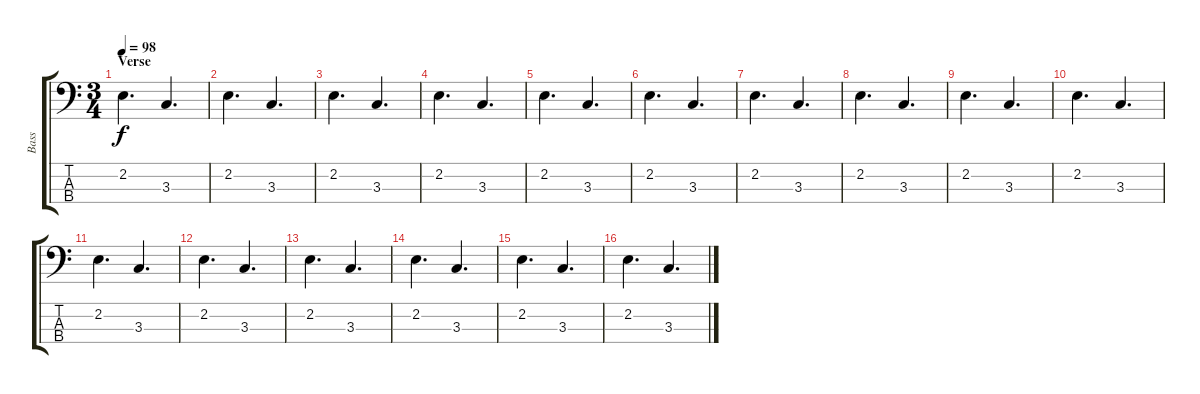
\track ("Bass" "Bass") {instrument acousticbass}
\staff {score tabs}
\tuning (G2 D2 A1 E1) {hide}
\ts (3 4)
\section ("" "Verse")
\tempo 98
\clef f4
\ks c
2.2.4{d dy f} 3.3.4{d} |
2.2.4{d} 3.3.4{d} |
2.2.4{d} 3.3.4{d} |
2.2.4{d} 3.3.4{d} |
2.2.4{d} 3.3.4{d} |
2.2.4{d} 3.3.4{d} |
2.2.4{d} 3.3.4{d} |
2.2.4{d} 3.3.4{d} |
2.2.4{d} 3.3.4{d} |
2.2.4{d} 3.3.4{d} |
2.2.4{d} 3.3.4{d} |
2.2.4{d} 3.3.4{d} |
2.2.4{d} 3.3.4{d} |
2.2.4{d} 3.3.4{d} |
2.2.4{d} 3.3.4{d} |
2.2.4{d} 3.3.4{d}
